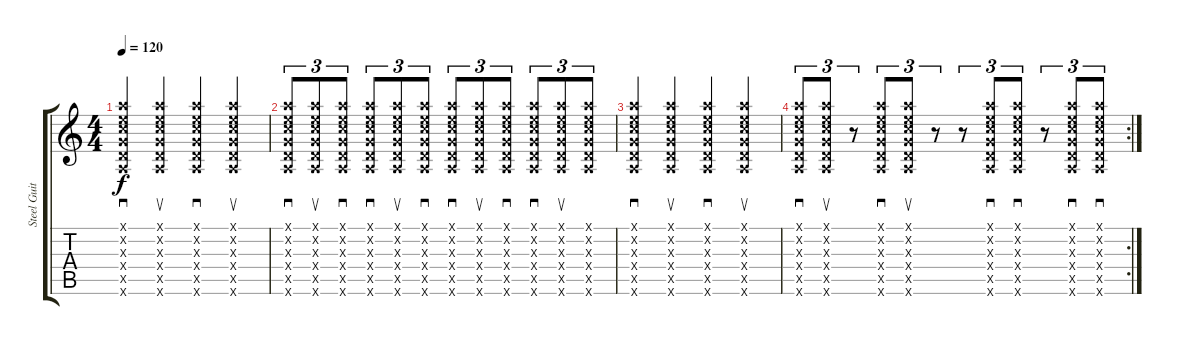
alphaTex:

\track ("Steel Guitar" "Steel Guit") {instrument acousticguitarsteel}
\staff {score tabs}
\tuning (E4 B3 G3 D3 A2 E2) {hide}
\ts (4 4)
\tempo 120
\clef g2
\ks c
(5.1{x} 5.2{x} 5.3{x} 5.4{x} 5.5{x} 5.6{x}).4{sd dy f instrument acousticguitarsteel} (5.1{x} 5.2{x} 5.3{x} 5.4{x} 5.5{x} 5.6{x}).4{su} (5.1{x} 5.2{x} 5.3{x} 5.4{x} 5.5{x} 5.6{x}).4{sd} (5.1{x} 5.2{x} 5.3{x} 5.4{x} 5.5{x} 5.6{x}).4{su} |
(5.1{x} 5.2{x} 5.3{x} 5.4{x} 5.5{x} 5.6{x}).8{sd tu (3 2)} (5.1{x} 5.2{x} 5.3{x} 5.4{x} 5.5{x} 5.6{x}).8{su tu (3 2)} (5.1{x} 5.2{x} 5.3{x} 5.4{x} 5.5{x} 5.6{x}).8{sd tu (3 2)} (5.1{x} 5.2{x} 5.3{x} 5.4{x} 5.5{x} 5.6{x}).8{sd tu (3 2)} (5.1{x} 5.2{x} 5.3{x} 5.4{x} 5.5{x} 5.6{x}).8{su tu (3 2)} (5.1{x} 5.2{x} 5.3{x} 5.4{x} 5.5{x} 5.6{x}).8{sd tu (3 2)} (5.1{x} 5.2{x} 5.3{x} 5.4{x} 5.5{x} 5.6{x}).8{sd tu (3 2)} (5.1{x} 5.2{x} 5.3{x} 5.4{x} 5.5{x} 5.6{x}).8{su tu (3 2)} (5.1{x} 5.2{x} 5.3{x} 5.4{x} 5.5{x} 5.6{x}).8{sd tu (3 2)} (5.1{x} 5.2{x} 5.3{x} 5.4{x} 5.5{x} 5.6{x}).8{sd tu (3 2)} (5.1{x} 5.2{x} 5.3{x} 5.4{x} 5.5{x} 5.6{x}).8{su tu (3 2)} (5.1{x} 5.2{x} 5.3{x} 5.4{x} 5.5{x} 5.6{x}).8{tu (3 2)} |
(5.1{x} 5.2{x} 5.3{x} 5.4{x} 5.5{x} 5.6{x}).4{sd} (5.1{x} 5.2{x} 5.3{x} 5.4{x} 5.5{x} 5.6{x}).4{su} (5.1{x} 5.2{x} 5.3{x} 5.4{x} 5.5{x} 5.6{x}).4{sd} (5.1{x} 5.2{x} 5.3{x} 5.4{x} 5.5{x} 5.6{x}).4{su} |
\rc 2
(5.1{x} 5.2{x} 5.3{x} 5.4{x} 5.5{x} 5.6{x}).8{sd tu (3 2)} (5.1{x} 5.2{x} 5.3{x} 5.4{x} 5.5{x} 5.6{x}).8{su tu (3 2)} r.8{tu (3 2)} (5.1{x} 5.2{x} 5.3{x} 5.4{x} 5.5{x} 5.6{x}).8{sd tu (3 2)} (5.1{x} 5.2{x} 5.3{x} 5.4{x} 5.5{x} 5.6{x}).8{su tu (3 2)} r.8{tu (3 2)} r.8{tu (3 2)} (5.1{x} 5.2{x} 5.3{x} 5.4{x} 5.5{x} 5.6{x}).8{sd tu (3 2)} (5.1{x} 5.2{x} 5.3{x} 5.4{x} 5.5{x} 5.6{x}).8{sd tu (3 2)} r.8{tu (3 2)} (5.1{x} 5.2{x} 5.3{x} 5.4{x} 5.5{x} 5.6{x}).8{sd tu (3 2)} (5.1{x} 5.2{x} 5.3{x} 5.4{x} 5.5{x} 5.6{x}).8{sd tu (3 2)}
